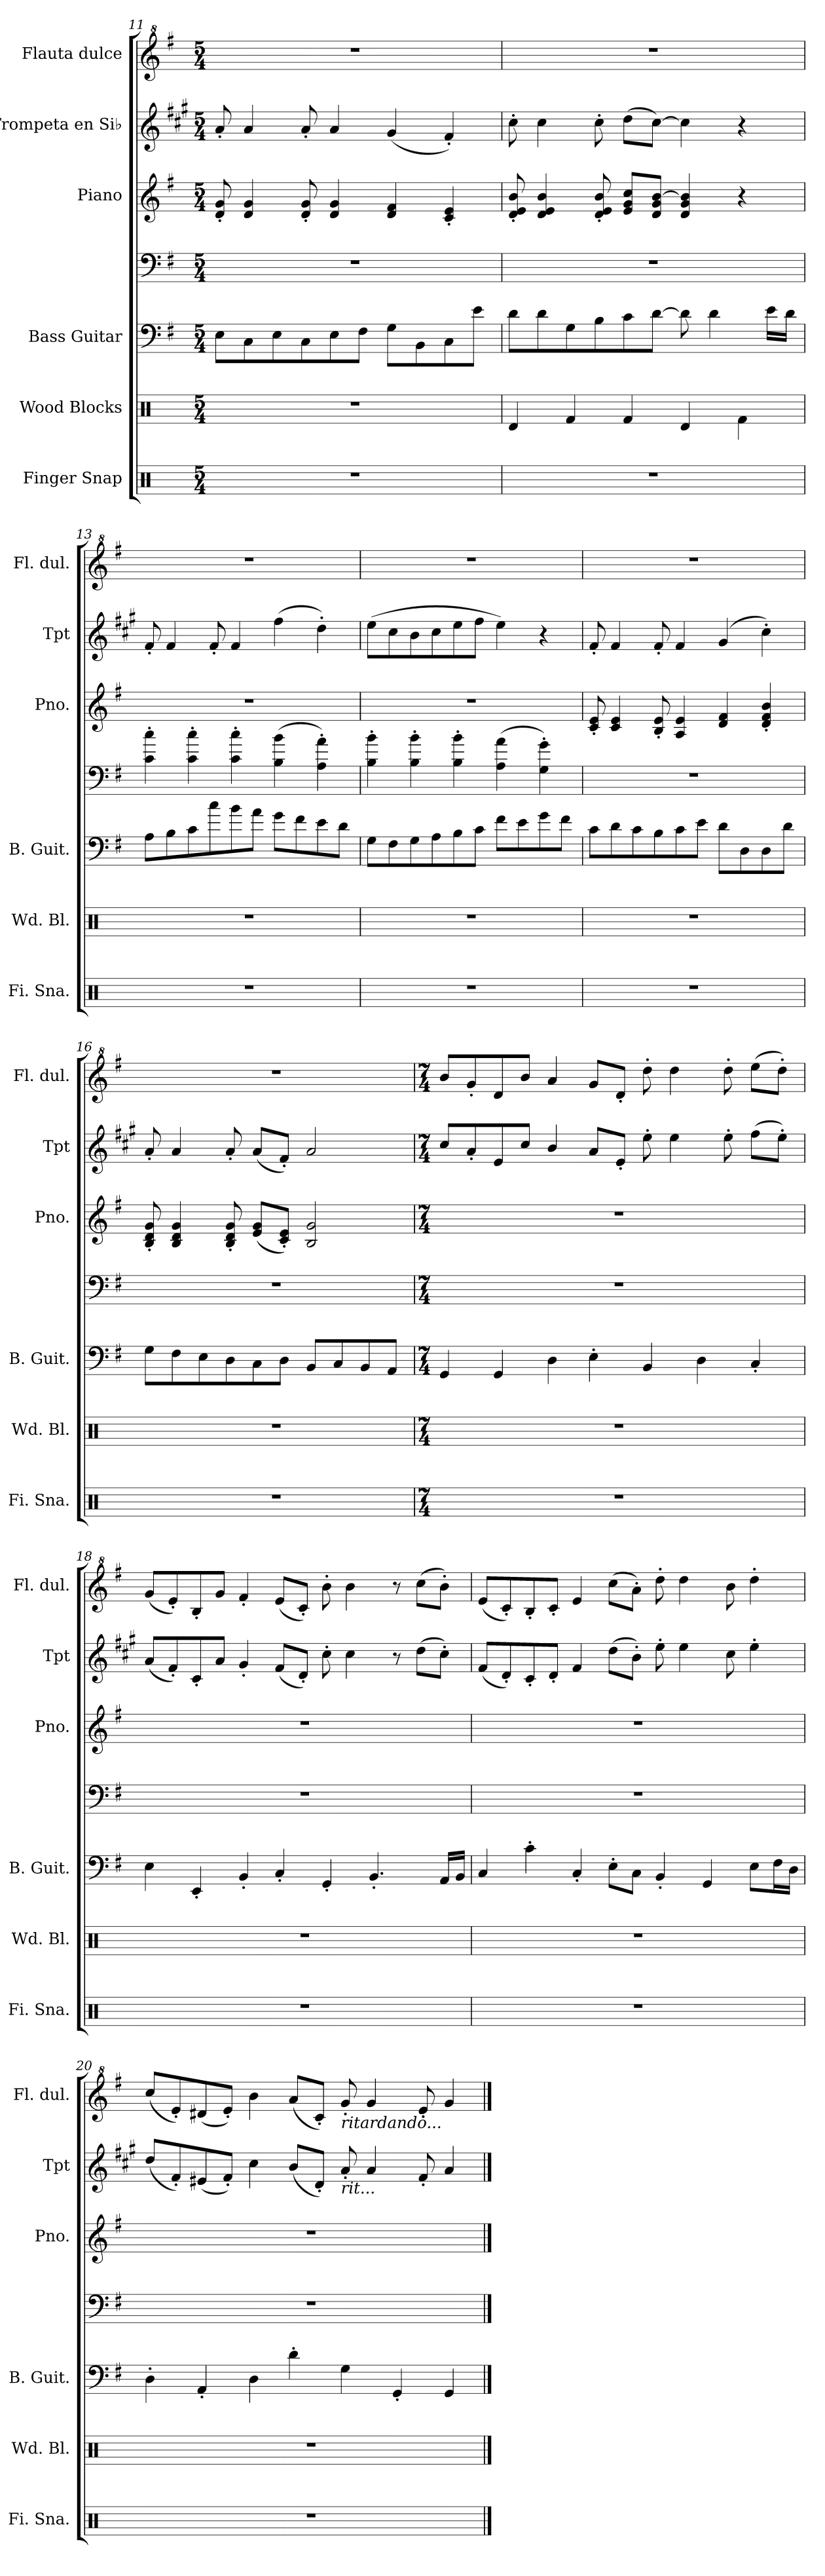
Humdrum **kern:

**kern	**kern	**kern	**kern	**kern	**kern	**kern
*part6	*part5	*part4	*part4	*part3	*part2	*part1
*staff7	*staff6	*staff5	*staff4	*staff3	*staff2	*staff1
*I"Finger Snap	*I"Wood Blocks	*I"Bass Guitar	*	*I"Piano	*I"Trompeta en Si♭	*I"Flauta dulce
*I'Fi. Sna.	*I'Wd. Bl.	*I'B. Guit.	*	*I'Pno.	*I'Tpt	*I'Fl. dul.
!!LO:LB:g=z
*clefX	*clefX	*clefF4	*clefF4	*clefG2	*clefG2	*clefG^2
*	*	*ITrd7c12	*ITrd7c12	*	*ITrd1c2	*
*k[]	*k[]	*k[f#]	*k[f#]	*k[f#]	*k[f#]	*k[f#]
*M5/4	*M5/4	*M5/4	*M5/4	*M5/4	*M5/4	*M5/4
=11	=11	=11	=11	=11	=11	=11
4%5r	4%5r	8EE\L	4%5r	8d/' 8g/'	8g'/	4%5r
.	.	8CC\	.	4d/ 4g/	4g/	.
.	.	8EE\	.	.	.	.
.	.	8CC\	.	8d/' 8g/'	8g'/	.
.	.	8EE\	.	4d/ 4g/	4g/	.
.	.	8FF#\J	.	.	.	.
.	.	8GG\L	.	4d/ 4f#/	(<4f#/	.
.	.	8BBB\	.	.	.	.
.	.	8CC\	.	4c/' 4e/'	4e'/)	.
.	.	8E\J	.	.	.	.
=12	=12	=12	=12	=12	=12	=12
4%5r	4Rd/	8D\L	4%5r	8d/' 8e/' 8b/'	8b'\	4%5r
.	.	8D\	.	4d/ 4e/ 4b/	4b\	.
.	4Rf/	8GG\	.	.	.	.
.	.	8BB\	.	8d/' 8e/' 8b/'	8b'\	.
.	4Rf/	8C\	.	8e/ 8g/ 8cc/L	(>8cc\L	.
.	.	[8D\J	.	8d/ 8g/ [8b/J	[8b\J)	.
.	4Rd/	8D\]	.	4d/ 4g/ 4b/]	4b\]	.
.	.	4D\	.	.	.	.
.	4Rf\	.	.	4r	4r	.
.	.	16E\LL	.	.	.	.
.	.	16D\JJ	.	.	.	.
=13	=13	=13	=13	=13	=13	=13
4%5r	4%5r	8AA\L	4C\' 4c\'	4%5r	8e'/	4%5r
.	.	8BB\	.	.	4e/	.
.	.	8C\	4C\' 4c\'	.	.	.
.	.	8c\	.	.	8e'/	.
.	.	8B\	4C\' 4c\'	.	4e/	.
.	.	8A\J	.	.	.	.
.	.	8G\L	(>4BB\ 4B\	.	(>4ee\	.
.	.	8F#\	.	.	.	.
.	.	8E\	4AA\' 4A\')	.	4cc'\)	.
.	.	8D\J	.	.	.	.
!!LO:PB:g=z
=14	=14	=14	=14	=14	=14	=14
4%5r	4%5r	8GG\L	4BB\' 4B\'	4%5r	(>8dd\L	4%5r
.	.	8FF#\	.	.	8b\	.
.	.	8GG\	4BB\' 4B\'	.	8a\	.
.	.	8AA\	.	.	8b\	.
.	.	8BB\	4BB\' 4B\'	.	8dd\	.
.	.	8C\J	.	.	8ee\J	.
.	.	8F#\L	(>4AA\ 4A\	.	4dd\)	.
.	.	8E\	.	.	.	.
.	.	8G\	4GG\' 4G\')	.	4r	.
.	.	8F#\J	.	.	.	.
=15	=15	=15	=15	=15	=15	=15
4%5r	4%5r	8C\L	4%5r	8c/' 8e/'	8e'/	4%5r
.	.	8D\	.	4c/ 4e/	4e/	.
.	.	8C\	.	.	.	.
.	.	8BB\	.	8B/' 8e/'	8e'/	.
.	.	8C\	.	4A/ 4e/	4e/	.
.	.	8E\J	.	.	.	.
.	.	8D\L	.	4d/ 4f#/	(>4f#/	.
.	.	8DD\	.	.	.	.
.	.	8DD\	.	4d/' 4f#/' 4b/'	4b'\)	.
.	.	8D\J	.	.	.	.
=16	=16	=16	=16	=16	=16	=16
4%5r	4%5r	8GG\L	4%5r	8B/' 8d/' 8g/'	8g'/	4%5r
.	.	8FF#\	.	4B/ 4d/ 4g/	4g/	.
.	.	8EE\	.	.	.	.
.	.	8DD\	.	8B/' 8d/' 8g/'	8g'/	.
.	.	8CC\	.	(<8e/ 8g/L	(<8g/L	.
.	.	8DD\J	.	8c/' 8e/'J)	8e'/J)	.
.	.	8BBB/L	.	2B/ 2g/	2g/	.
.	.	8CC/	.	.	.	.
.	.	8BBB/	.	.	.	.
.	.	8AAA/J	.	.	.	.
!!LO:LB:g=z
=17	=17	=17	=17	=17	=17	=17
*M7/4	*M7/4	*M7/4	*M7/4	*M7/4	*M7/4	*M7/4
1..r	1..r	4GGG/	1..r	1..r	8b/L	8bb/L
.	.	.	.	.	8g'/	8gg'/
.	.	4GGG/	.	.	8d/	8dd/
.	.	.	.	.	8b/J	8bb/J
.	.	4DD\	.	.	4a/	4aa/
.	.	4EE'\	.	.	8g/L	8gg/L
.	.	.	.	.	8d'/J	8dd'/J
.	.	4BBB/	.	.	8dd'\	8ddd'\
.	.	.	.	.	4dd\	4ddd\
.	.	4DD\	.	.	.	.
.	.	.	.	.	8dd'\	8ddd'\
.	.	4CC'/	.	.	(>8ee\L	(>8eee\L
.	.	.	.	.	8dd'\J)	8ddd'\J)
=18	=18	=18	=18	=18	=18	=18
1..r	1..r	4EE\	1..r	1..r	(<8g/L	(<8gg/L
.	.	.	.	.	8e'/)	8ee'/)
.	.	4EEE'/	.	.	8B'/	8b'/
.	.	.	.	.	8g/J	8gg/J
.	.	4BBB'/	.	.	4f#'/	4ff#'/
.	.	4CC'/	.	.	(<8e/L	(<8ee/L
.	.	.	.	.	8c'/J)	8cc'/J)
.	.	4GGG'/	.	.	8b'\	8bb'\
.	.	.	.	.	4b\	4bb\
.	.	4.BBB'/	.	.	.	.
.	.	.	.	.	8r	8r
.	.	.	.	.	(>8cc\L	(>8ccc\L
.	.	16AAA/LL	.	.	8b'\J)	8bb'\J)
.	.	16BBB/JJ	.	.	.	.
!!LO:PB:g=z
=19	=19	=19	=19	=19	=19	=19
1..r	1..r	4CC/	1..r	1..r	(<8e/L	(<8ee/L
.	.	.	.	.	8c'/)	8cc'/)
.	.	4C'\	.	.	8B'/	8b'/
.	.	.	.	.	8c'/J	8cc'/J
.	.	4CC'/	.	.	4e/	4ee/
.	.	8EE'\L	.	.	(>8cc\L	(>8ccc\L
.	.	8CC\J	.	.	8a'\J)	8aa'\J)
.	.	4BBB'/	.	.	8dd'\	8ddd'\
.	.	.	.	.	4dd\	4ddd\
.	.	4GGG/	.	.	.	.
.	.	.	.	.	8b\	8bb\
.	.	8EE\L	.	.	4dd'\	4ddd'\
.	.	16FF#\L	.	.	.	.
.	.	16DD\JJ	.	.	.	.
=20	=20	=20	=20	=20	=20	=20
1..r	1..r	4DD'\	1..r	1..r	(<8cc/L	(<8ccc/L
.	.	.	.	.	8e'/)	8ee'/)
.	.	4AAA'/	.	.	(<8d#X/	(<8dd#X/
.	.	.	.	.	8e'/J)	8ee'/J)
.	.	4DD\	.	.	4b\	4bb\
.	.	4D'\	.	.	(<8a/L	(<8aa/L
.	.	.	.	.	8c'/J)	8cc'/J)
!	!	!	!	!	!	!LO:TX:b:i:t=ritardando...
!	!	!	!	!	!LO:TX:b:i:t=rit...	!
.	.	4GG\	.	.	8g'/	8gg'/
*	*	*	*	*	*	*MM80
.	.	.	.	.	4g/	4gg/
.	.	4GGG'/	.	.	.	.
.	.	.	.	.	8e'/	8ee'/
.	.	4GGG/	.	.	4g/	4gg/
==	==	==	==	==	==	==
*-	*-	*-	*-	*-	*-	*-
